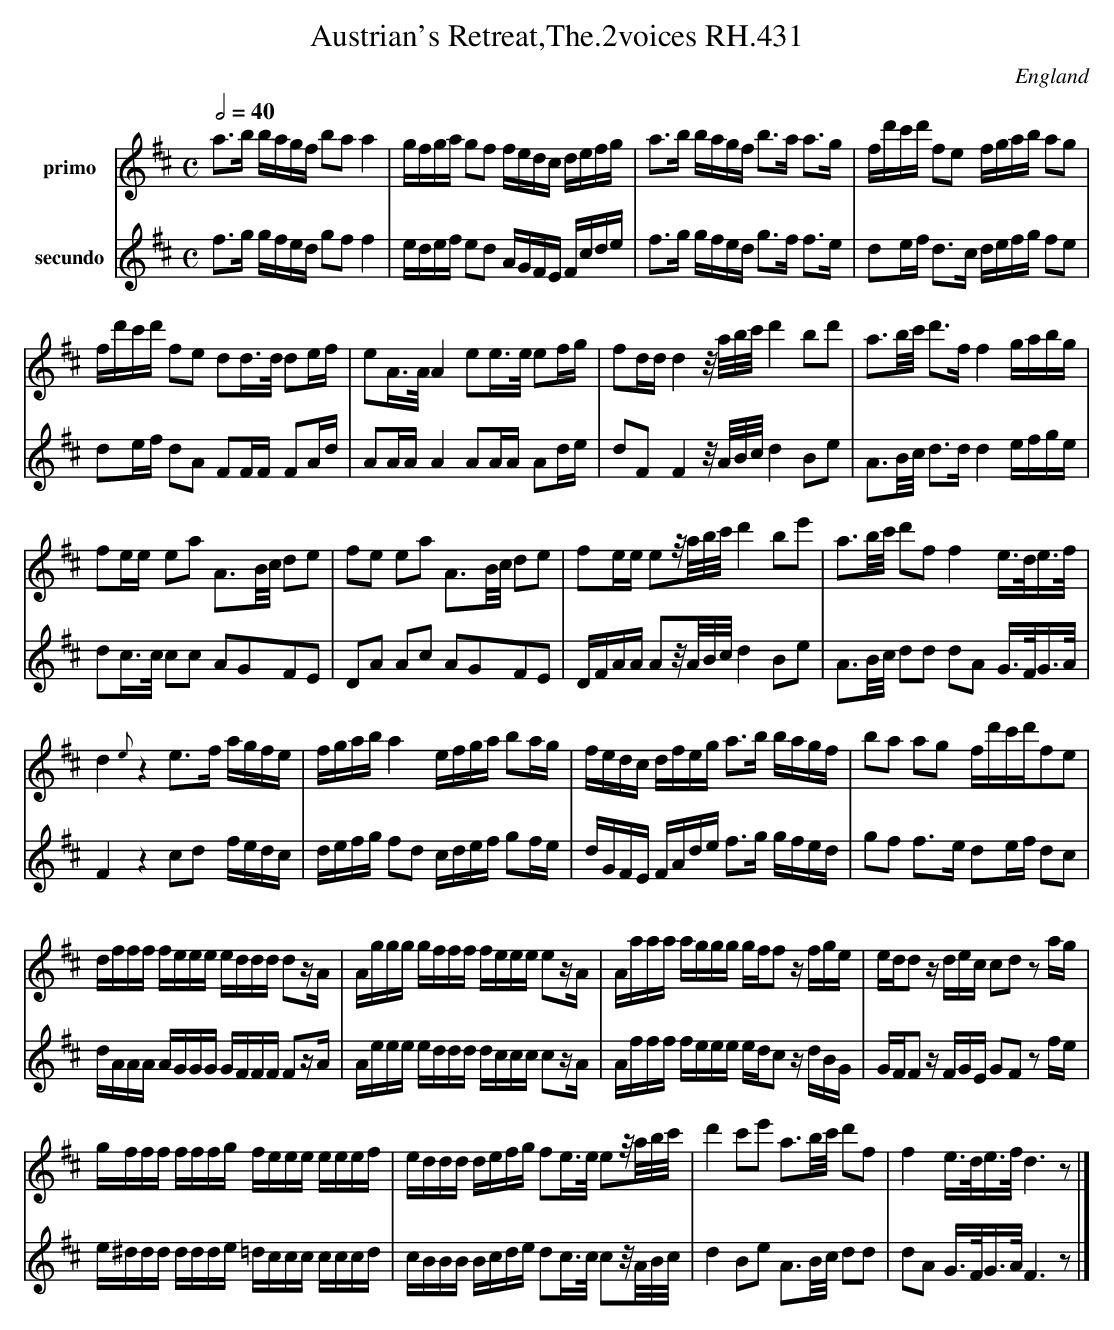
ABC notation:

X:1
T:Austrian's Retreat,The.2voices RH.431
O:England
V:1 name="primo"
V:2 name="secundo"
M:C
L:1/16
Q:2/4=40
K:D major
[V:1] a3b bagf b2a2a4|gfga g2f2 fedc defg|a3b bagf b3a a3g|fd'c'd' f2e2 fgab a2g2|
[V:2] f3g gfed g2f2f4|edef e2d2 AGFE Fcde|f3g gfed g3f f3e|d2ef d3c defg f2e2|
[V:1] fd'c'd' f2e2 d2d>d d2ef|e2A>A A4 e2e>e e2fg|f2ddd4 z/a/b/c'/d'4b2d'2|a3b/c'/ d'3ff4gabg|
[V:2] d2ef d2A2 F2FF F2Ad|A2AAA4 A2AA A2de|d2F2F4 z/A/B/c/ d4B2e2|A3B/c/ d3dd4 efge|
[V:1] f2ee e2a2 A3B/c/ d2e2|f2e2 e2a2 A3B/c/ d2e2|f2ee e2z/a/b/c'/ d'4b2e'2|a3b/c'/ d'2f2f4 e>de>f|
[V:2] d2c>c c2c2 A2G2F2E2|D2A2 A2c2 A2G2F2E2|DFAA A2z/A/B/c/ d4 B2e2|A3B/c/ d2d2 d2A2 G>FG>A|
[V:1] d4{e}z4 e3f agfe|fgab a4 efga b2ag|fedc dfeg a3b bagf|b2a2 a2g2 fd'c'd'f2e2|
[V:2] F4z4 c2d2 fedc|defg f2d2 cdef g2fe|dGFE FAde f3g gfed|g2f2 f3e d2ef d2c2|
[V:1] dfff feee eddd d2zA|Aggg gfff feee e2zA|Aaaa aggg gff2 zfge|edd2 zdec c2d2 z2ag|
[V:2] dAAA AGGG GFFF F2zA|Aeee eddd dccc c2zA|Afff feee edc2 zdBG|GFF2 zFGE G2F2 z2fe|
[V:1] gfff fffg feee eeef|eddd defg f2e>e e2z/a/b/c'/|d'4 c'2e'2 a3b/c'/ d'2f2|f4 e>de>f d6z2|]
[V:2] e^ddd ddde =dccc cccd|cBBB Bcde d2c>c c2z/A/B/c/|d4 B2e2 A3B/c/ d2d2|d2A2 G>FG>A F6z2|]
